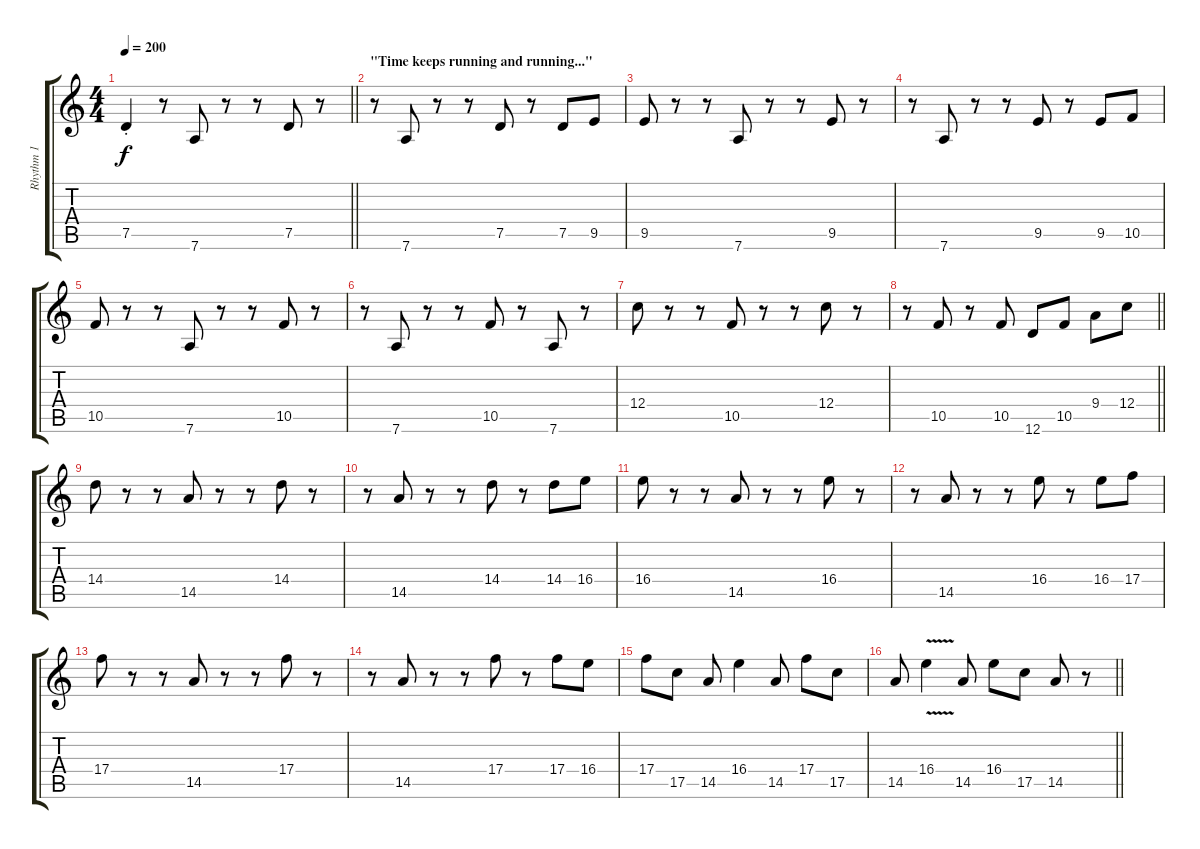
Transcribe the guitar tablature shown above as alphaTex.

\track ("Rhythm 1" "Rhythm 1") {instrument distortionguitar}
\staff {score tabs}
\tuning (D4 A3 F3 C3 G2 D2) {hide}
\ts (4 4)
\tempo 200
\clef g2
\barLineRight lightlight
\ks c
7.5{st}.4{dy f} r.8 7.6.8 r.8 r.8 7.5.8 r.8 |
\section ("" "\"Time keeps running and running...\"")
r.8 7.6.8 r.8 r.8 7.5.8 r.8 7.5.8 9.5.8 |
9.5.8 r.8 r.8 7.6.8 r.8 r.8 9.5.8 r.8 |
r.8 7.6.8 r.8 r.8 9.5.8 r.8 9.5.8 10.5.8 |
10.5.8 r.8 r.8 7.6.8 r.8 r.8 10.5.8 r.8 |
r.8 7.6.8 r.8 r.8 10.5.8 r.8 7.6.8 r.8 |
12.4.8 r.8 r.8 10.5.8 r.8 r.8 12.4.8 r.8 |
\barLineRight lightlight
r.8 10.5.8 r.8 10.5.8 12.6.8 10.5.8 9.4.8 12.4.8 |
14.4.8 r.8 r.8 14.5.8 r.8 r.8 14.4.8 r.8 |
r.8 14.5.8 r.8 r.8 14.4.8 r.8 14.4.8 16.4.8 |
16.4.8 r.8 r.8 14.5.8 r.8 r.8 16.4.8 r.8 |
r.8 14.5.8 r.8 r.8 16.4.8 r.8 16.4.8 17.4.8 |
17.4.8 r.8 r.8 14.5.8 r.8 r.8 17.4.8 r.8 |
r.8 14.5.8 r.8 r.8 17.4.8 r.8 17.4.8 16.4.8 |
17.4.8 17.5.8 14.5.8 16.4.4 14.5.8 17.4.8 17.5.8 |
\barLineRight lightlight
14.5.8 16.4{v}.4 14.5.8 16.4.8 17.5.8 14.5.8 r.8
